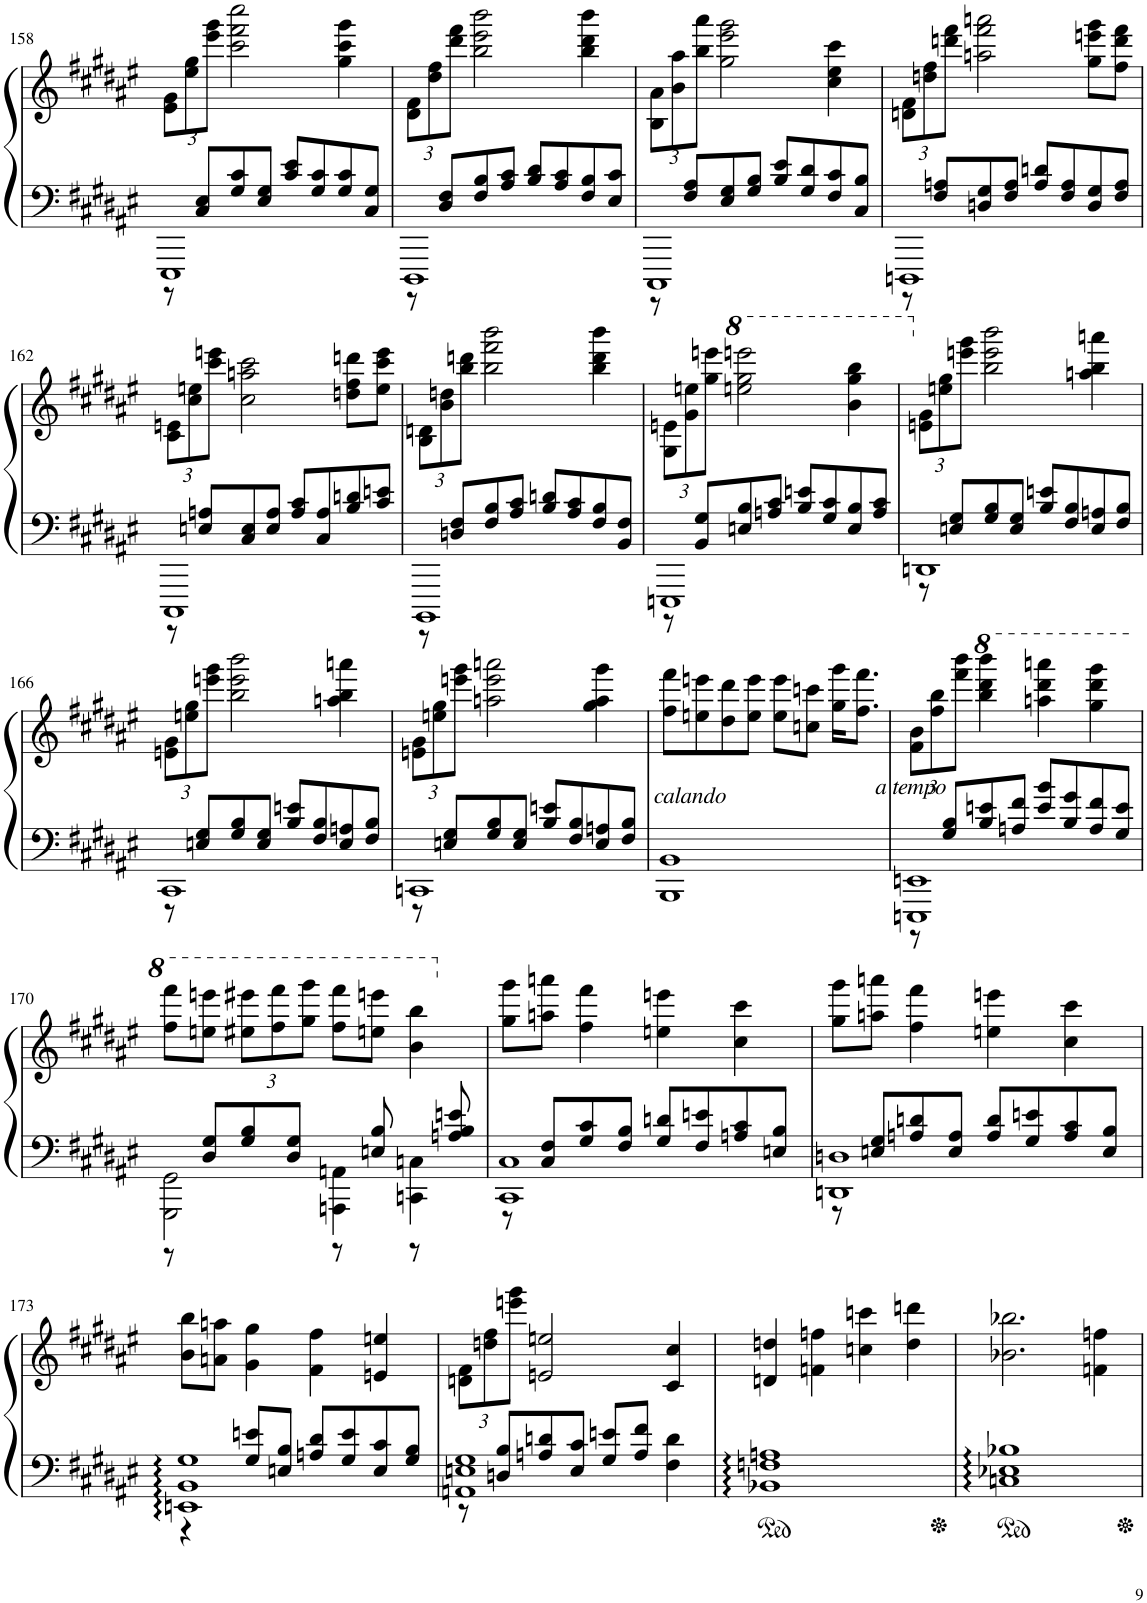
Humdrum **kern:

**kern	**kern
*part1	*part1
*staff2	*staff1
*I"Piano	*
*I'Pno.	*
!!LO:PB:g=z
*clefF4	*clefG2
*k[f#c#g#d#a#e#]	*k[f#c#g#d#a#e#]
*M4/4	*M4/4
=158	=158
*^	*
*	*	*Xbrackettup
1EEE#	8r	12e#\ 12g#\L
.	.	12ee#\ 12gg#\
.	8C#/ 8E#/L	.
.	.	12eee#\ 12ggg#\J
.	8G#/ 8c#/	2ccc#\ 2fff#\ 2cccc#\
.	8E#/ 8G#/J	.
.	8c#/ 8e#/L	.
.	8G#/ 8c#/	.
.	8G#/ 8c#/	4gg#\ 4ccc#\ 4ggg#\
.	8C#/ 8G#/J	.
=159	=159	=159
1DDD#	8r	12d#\ 12f#\L
.	.	12dd#\ 12ff#\
.	8D#/ 8F#/L	.
.	.	12ddd#\ 12fff#\J
.	8F#/ 8B/	2bb\ 2eee#\ 2bbb\
.	8A#/ 8c#/J	.
.	8B/ 8d#/L	.
.	8A#/ 8c#/	.
.	8F#/ 8B/	4bb\ 4ddd#\ 4bbb\
.	8E#/ 8c#/J	.
=160	=160	=160
1CCC#	8r	12B\ 12a#\L
.	.	12b\ 12aa#\
.	8F#/ 8A#/L	.
.	.	12bb\ 12aaa#\J
.	8E#/ 8G#/	2gg#\ 2eee#\ 2ggg#\
.	8G#/ 8B/J	.
.	8B/ 8e#/L	.
.	8G#/ 8d#/	.
.	8F#/ 8c#/	4cc#\ 4ee#\ 4ccc#\
.	8C#/ 8B/J	.
=161	=161	=161
1DDDn	8r	12dn\ 12f#\L
.	.	12ddn\ 12ff#\
.	8F#/ 8An/L	.
.	.	12dddn\ 12fff#\J
.	8Dn/ 8G#/	2aan\ 2fff#\ 2aaan\
.	8F#/ 8A/J	.
.	8A/ 8dn/L	.
.	8F#/ 8A/	.
.	8D/ 8G#/	8gg#\ 8eeen\ 8ggg#\L
.	8F#/ 8A/J	8ff#\ 8ddd\ 8fff#\J
!!LO:LB:g=z
=162	=162	=162
1CCC#	8r	12c#\ 12en\L
.	.	12cc#\ 12een\
.	8En/ 8An/L	.
.	.	12ccc#\ 12eeen\J
.	8C#/ 8E/	2cc#\ 2aan\ 2ccc#\
.	8E/ 8A/J	.
.	8A/ 8c#/L	.
.	8C#/ 8A/	.
.	8B/ 8dn/	8ddn\ 8ff#\ 8dddn\L
.	8c#/ 8en/J	8ee\ 8ccc#\ 8eee\J
=163	=163	=163
1BBBB	8r	12B\ 12dn\L
.	.	12b\ 12ddn\
.	8Dn/ 8F#/L	.
.	.	12bb\ 12dddn\J
.	8F#/ 8B/	2bb\ 2fff#\ 2bbb\
.	8A#/ 8c#/J	.
.	8B/ 8dn/L	.
.	8A#/ 8c#/	.
.	8F#/ 8B/	4bb\ 4ddd\ 4bbb\
.	8BB/ 8F#/J	.
=164	=164	=164
1EEEn	8r	12G#\ 12en\L
.	.	12g#\ 12een\
.	8BB/ 8G#/L	.
.	.	12gg#\ 12eeen\J
*	*	*8va
.	8En/ 8B/	2eeen\ 2ggg#\ 2eeeen\
.	8An/ 8c#/J	.
.	8B/ 8en/L	.
.	8G#/ 8c#/	.
.	8E/ 8B/	4bb\ 4ggg#\ 4bbb\
.	8A/ 8c#/J	.
=165	=165	=165
*	*	*X8va
1DDn	8r	12en\ 12g#\L
.	.	12een\ 12gg#\
.	8En/ 8G#/L	.
.	.	12eeen\ 12ggg#\J
.	8G#/ 8B/	2bb\ 2eee\ 2bbb\
.	8E/ 8G#/J	.
.	8B/ 8en/L	.
.	8F#/ 8B/	.
.	8E/ 8An/	4aan\ 4bb\ 4aaan\
.	8F#/ 8B/J	.
!!LO:LB:g=z
=166	=166	=166
1CC#	8r	12en\ 12g#\L
.	.	12een\ 12gg#\
.	8En/ 8G#/L	.
.	.	12eeen\ 12ggg#\J
.	8G#/ 8B/	2bb\ 2eee\ 2bbb\
.	8E/ 8G#/J	.
.	8B/ 8en/L	.
.	8F#/ 8B/	.
.	8E/ 8An/	4aan\ 4bb\ 4aaan\
.	8F#/ 8B/J	.
=167	=167	=167
1CCn	8r	12en\ 12g#\L
.	.	12een\ 12gg#\
.	8En/ 8G#/L	.
.	.	12eeen\ 12ggg#\J
.	8G#/ 8B/	2aan\ 2eee\ 2aaan\
.	8E/ 8G#/J	.
.	8B/ 8en/L	.
.	8F#/ 8B/	.
.	8E/ 8An/	4gg#\ 4aa\ 4ggg#\
.	8F#/ 8B/J	.
=168	=168	=168
!	!	!LO:TX:b:i:t=calando
*v	*v	*
1BBB 1BB	8ff#\ 8fff#\L
.	8een\ 8eeen\
.	8dd#\ 8ddd#\
.	8ee\ 8eee\J
.	8ee\ 8eee\L
.	8ccn\ 8cccn\J
.	16gg#\ 16ggg#\KL
.	8.ff#\ 8.fff#\J
=169	=169
*^	*
!	!	!LO:TX:b:i:t=a tempo
1EEEn 1EEn	8r	12f#\ 12b\L
.	.	12ff#\ 12bb\
.	8G#/ 8B/L	.
.	.	12fff#\ 12bbb\J
*	*	*8va
.	8B/ 8en/	4bbb\ 4dddd#\ 4bbbb\
.	8An/ 8f#/J	.
.	8e/ 8b/L	4aaan\ 4dddd#\ 4aaaan\
.	8B/ 8g#/	.
.	8A/ 8f#/	4ggg#\ 4dddd#\ 4gggg#\
.	8G#/ 8e/J	.
!!LO:LB:g=z
=170	=170	=170
2GGG#\ 2GG#\	8r	8fff#\ 8ffff#\L
.	8D#/ 8G#/L	8eeen\ 8eeeen\J
.	8G#/ 8B/	12eee#X\ 12eeee#X\L
.	.	12fff#\ 12ffff#\
.	8D#/ 8G#/J	.
.	.	12ggg#\ 12gggg#\J
4AAAn\ 4AAn\	8r	8fff#\ 8ffff#\L
.	8En/ 8B/	8eeen\ 8eeeen\J
4CCn\ 4Cn\	8r	4bb\ 4bbb\
.	8An/ 8B/ 8en/	.
=171	=171	=171
*	*	*X8va
1CC# 1C#	8r	8gg#\ 8ggg#\L
.	8C#/ 8F#/L	8aan\ 8aaan\J
.	8G#/ 8c#/	4ff#\ 4fff#\
.	8F#/ 8B/J	.
.	8G#/ 8dn/L	4een\ 4eeen\
.	8F#/ 8en/	.
.	8An/ 8c#/	4cc#\ 4ccc#\
.	8En/ 8B/J	.
=172	=172	=172
1DDn 1Dn	8r	8gg#\ 8ggg#\L
.	8En/ 8G#/L	8aan\ 8aaan\J
.	8An/ 8dn/	4ff#\ 4fff#\
.	8E/ 8A/J	.
.	8A/ 8d/L	4een\ 4eeen\
.	8G#/ 8en/	.
.	8A/ 8c#/	4cc#\ 4ccc#\
.	8E/ 8B/J	.
!!LO:LB:g=z
=173	=173	=173
1EEn 1BB 1G#	4r	8b\ 8bb\L
.	.	8an\ 8aan\J
.	8G#/ 8en/L	4g#\ 4gg#\
.	8En/ 8B/J	.
.	8An/ 8d#/L	4f#\ 4ff#\
.	8G#/ 8e/	.
.	8E/ 8c#/	4en/ 4een/
.	8G#/ 8B/J	.
=174	=174	=174
1AAn 1En 1G#	8r	12dn\ 12f#\L
.	.	12ddn\ 12ff#\
.	8Dn/ 8B/L	.
.	.	12eeen\ 12ggg#\J
.	8An/ 8dn/	2en/ 2een/
.	8E/ 8c#/J	.
.	8G#/ 8en/L	.
.	8A/ 8f#/J	.
.	4F#\ 4d\	4c#/ 4cc#/
*v	*v	*
=175	=175
1BB-X 1Fn 1An	4dn/ 4ddn/
.	4fn\ 4ffn\
.	4ccn\ 4cccn\
.	4dd\ 4dddn\
=176	=176
1Cn 1E-X 1B-X	2.b-X\ 2.bb-X\
.	4fn\ 4ffn\
=	=
*-	*-
